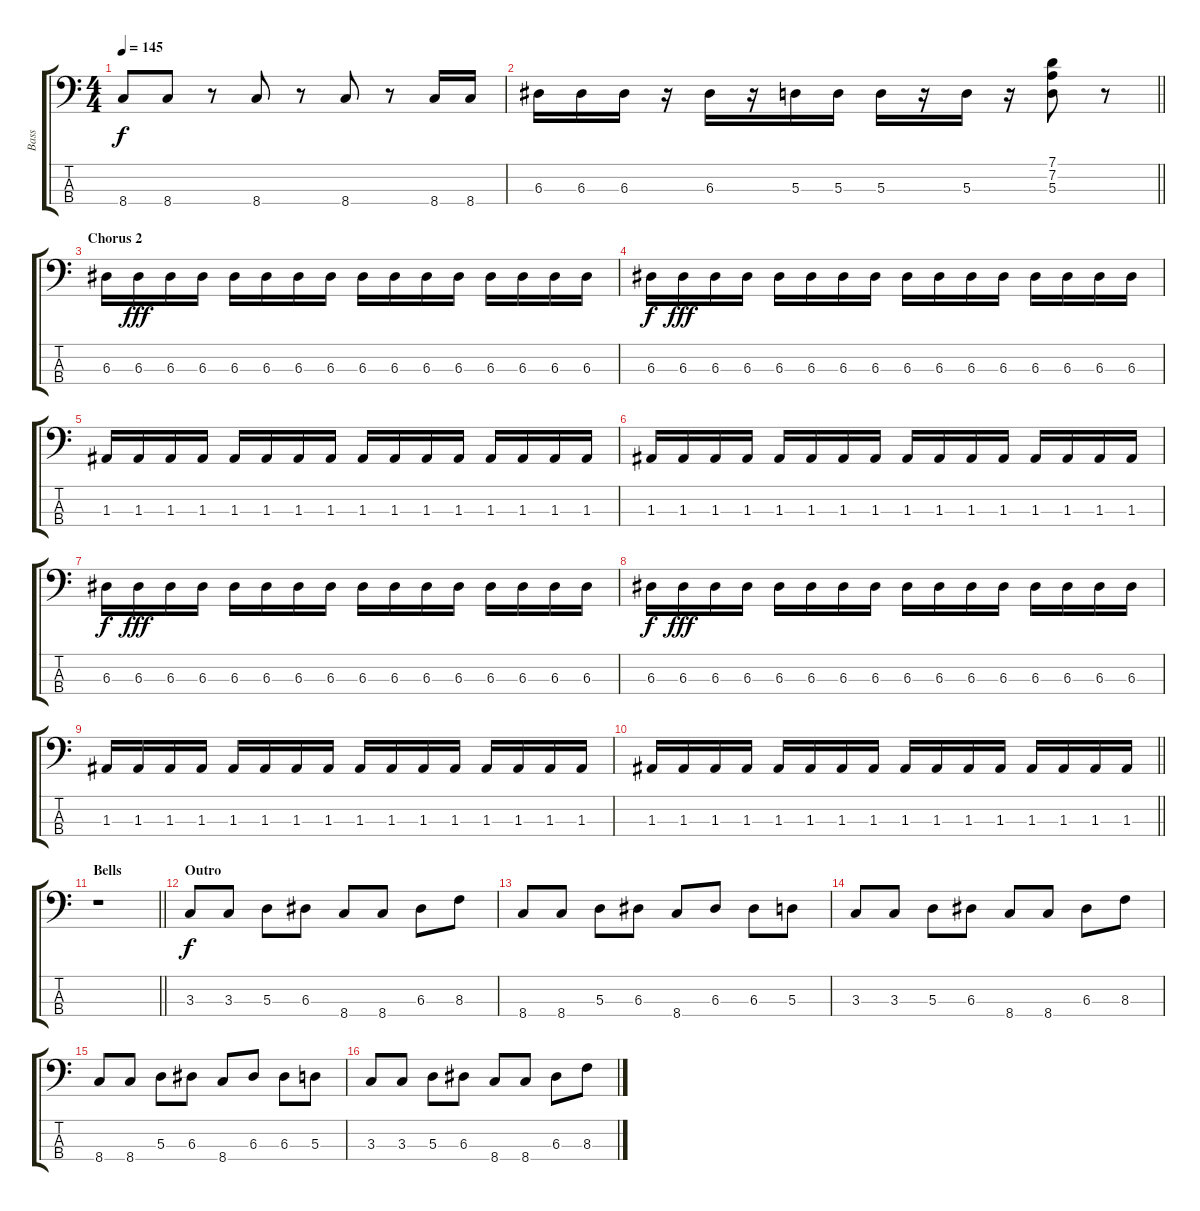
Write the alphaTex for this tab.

\track ("Bass" "Bass") {instrument electricbassfinger}
\staff {score tabs}
\tuning (G2 D2 A1 E1) {hide}
\ts (4 4)
\tempo 145
\clef f4
\ks c
8.4.8{dy f} 8.4.8 r.8 8.4.8 r.8 8.4.8 r.8 8.4.16 8.4.16 |
\barLineRight lightlight
6.3.16 6.3.16 6.3.16 r.16 6.3.16 r.16 5.3.16 5.3.16 5.3.16 r.16 5.3.16 r.16 (7.1 7.2 5.3).8 r.8 |
\section ("" "Chorus 2")
6.3.16 6.3.16{dy fff} 6.3.16 6.3.16 6.3.16 6.3.16 6.3.16 6.3.16 6.3.16 6.3.16 6.3.16 6.3.16 6.3.16 6.3.16 6.3.16 6.3.16 |
6.3.16{dy f} 6.3.16{dy fff} 6.3.16 6.3.16 6.3.16 6.3.16 6.3.16 6.3.16 6.3.16 6.3.16 6.3.16 6.3.16 6.3.16 6.3.16 6.3.16 6.3.16 |
1.3.16 1.3.16 1.3.16 1.3.16 1.3.16 1.3.16 1.3.16 1.3.16 1.3.16 1.3.16 1.3.16 1.3.16 1.3.16 1.3.16 1.3.16 1.3.16 |
1.3.16 1.3.16 1.3.16 1.3.16 1.3.16 1.3.16 1.3.16 1.3.16 1.3.16 1.3.16 1.3.16 1.3.16 1.3.16 1.3.16 1.3.16 1.3.16 |
6.3.16{dy f} 6.3.16{dy fff} 6.3.16 6.3.16 6.3.16 6.3.16 6.3.16 6.3.16 6.3.16 6.3.16 6.3.16 6.3.16 6.3.16 6.3.16 6.3.16 6.3.16 |
6.3.16{dy f} 6.3.16{dy fff} 6.3.16 6.3.16 6.3.16 6.3.16 6.3.16 6.3.16 6.3.16 6.3.16 6.3.16 6.3.16 6.3.16 6.3.16 6.3.16 6.3.16 |
1.3.16 1.3.16 1.3.16 1.3.16 1.3.16 1.3.16 1.3.16 1.3.16 1.3.16 1.3.16 1.3.16 1.3.16 1.3.16 1.3.16 1.3.16 1.3.16 |
\barLineRight lightlight
1.3.16 1.3.16 1.3.16 1.3.16 1.3.16 1.3.16 1.3.16 1.3.16 1.3.16 1.3.16 1.3.16 1.3.16 1.3.16 1.3.16 1.3.16 1.3.16 |
\section ("" "Bells")
\barLineRight lightlight
r.1 |
\section ("" "Outro")
3.3.8{dy f} 3.3.8 5.3.8 6.3.8 8.4.8 8.4.8 6.3.8 8.3.8 |
8.4.8 8.4.8 5.3.8 6.3.8 8.4.8 6.3.8 6.3.8 5.3.8 |
3.3.8 3.3.8 5.3.8 6.3.8 8.4.8 8.4.8 6.3.8 8.3.8 |
8.4.8 8.4.8 5.3.8 6.3.8 8.4.8 6.3.8 6.3.8 5.3.8 |
3.3.8 3.3.8 5.3.8 6.3.8 8.4.8 8.4.8 6.3.8 8.3.8
